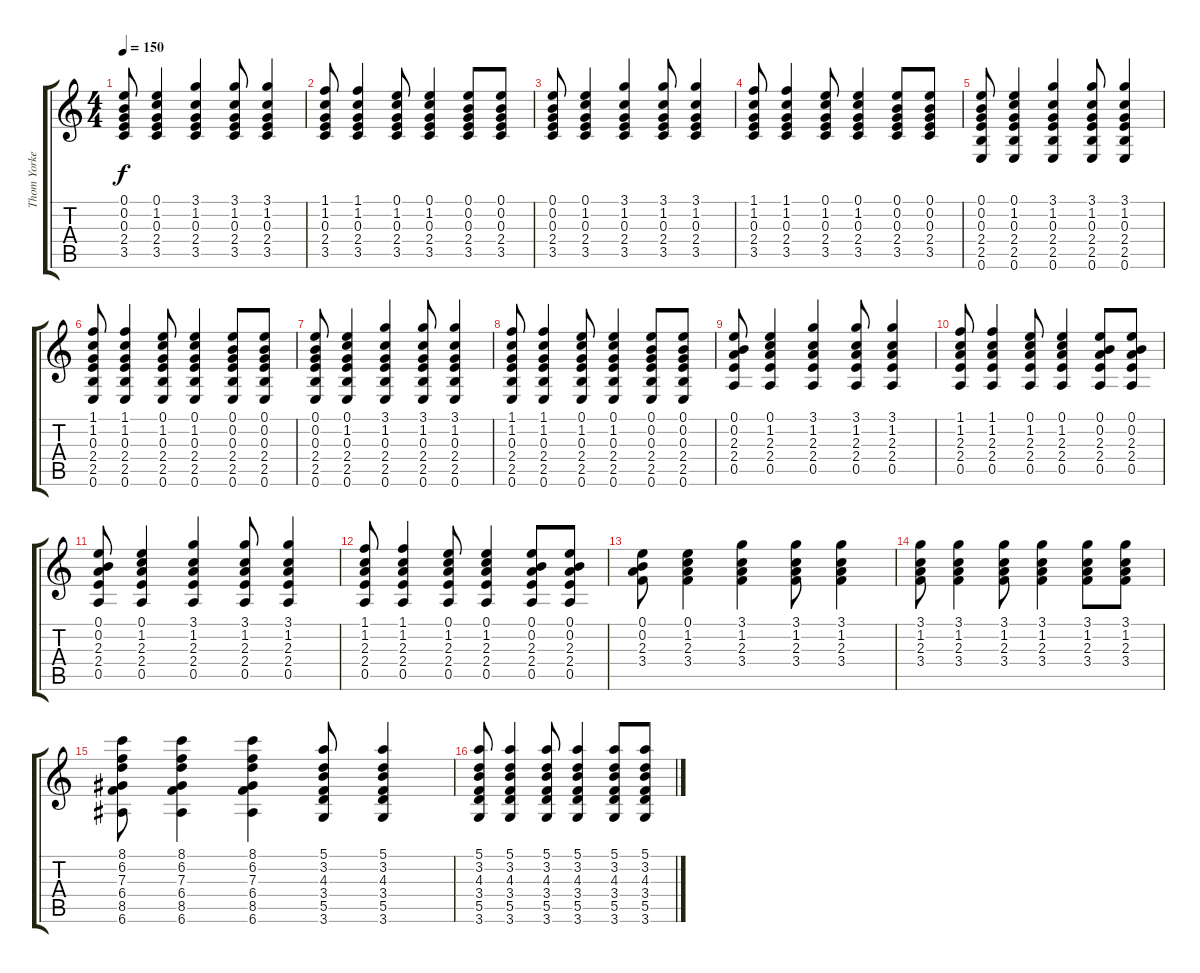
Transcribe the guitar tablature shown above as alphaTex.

\track ("Thom Yorke" "Thom Yorke") {instrument acousticguitarnylon}
\staff {score tabs}
\tuning (E4 B3 G3 D3 A2 E2) {hide}
\ts (4 4)
\tempo 150
\clef g2
\ks c
(0.1 0.2 0.3 2.4 3.5).8{dy f} (0.1 1.2 0.3 2.4 3.5).4 (3.1 1.2 0.3 2.4 3.5).4 (3.1 1.2 0.3 2.4 3.5).8 (3.1 1.2 0.3 2.4 3.5).4 |
(1.1 1.2 0.3 2.4 3.5).8 (1.1 1.2 0.3 2.4 3.5).4 (0.1 1.2 0.3 2.4 3.5).8 (0.1 1.2 0.3 2.4 3.5).4 (0.1 0.2 0.3 2.4 3.5).8 (0.1 0.2 0.3 2.4 3.5).8 |
(0.1 0.2 0.3 2.4 3.5).8 (0.1 1.2 0.3 2.4 3.5).4 (3.1 1.2 0.3 2.4 3.5).4 (3.1 1.2 0.3 2.4 3.5).8 (3.1 1.2 0.3 2.4 3.5).4 |
(1.1 1.2 0.3 2.4 3.5).8 (1.1 1.2 0.3 2.4 3.5).4 (0.1 1.2 0.3 2.4 3.5).8 (0.1 1.2 0.3 2.4 3.5).4 (0.1 0.2 0.3 2.4 3.5).8 (0.1 0.2 0.3 2.4 3.5).8 |
(0.1 0.2 0.3 2.4 2.5 0.6).8 (0.1 1.2 0.3 2.4 2.5 0.6).4 (3.1 1.2 0.3 2.4 2.5 0.6).4 (3.1 1.2 0.3 2.4 2.5 0.6).8 (3.1 1.2 0.3 2.4 2.5 0.6).4 |
(1.1 1.2 0.3 2.4 2.5 0.6).8 (1.1 1.2 0.3 2.4 2.5 0.6).4 (0.1 1.2 0.3 2.4 2.5 0.6).8 (0.1 1.2 0.3 2.4 2.5 0.6).4 (0.1 0.2 0.3 2.4 2.5 0.6).8 (0.1 0.2 0.3 2.4 2.5 0.6).8 |
(0.1 0.2 0.3 2.4 2.5 0.6).8 (0.1 1.2 0.3 2.4 2.5 0.6).4 (3.1 1.2 0.3 2.4 2.5 0.6).4 (3.1 1.2 0.3 2.4 2.5 0.6).8 (3.1 1.2 0.3 2.4 2.5 0.6).4 |
(1.1 1.2 0.3 2.4 2.5 0.6).8 (1.1 1.2 0.3 2.4 2.5 0.6).4 (0.1 1.2 0.3 2.4 2.5 0.6).8 (0.1 1.2 0.3 2.4 2.5 0.6).4 (0.1 0.2 0.3 2.4 2.5 0.6).8 (0.1 0.2 0.3 2.4 2.5 0.6).8 |
(0.1 0.2 2.3 2.4 0.5).8 (0.1 1.2 2.3 2.4 0.5).4 (3.1 1.2 2.3 2.4 0.5).4 (3.1 1.2 2.3 2.4 0.5).8 (3.1 1.2 2.3 2.4 0.5).4 |
(1.1 1.2 2.3 2.4 0.5).8 (1.1 1.2 2.3 2.4 0.5).4 (0.1 1.2 2.3 2.4 0.5).8 (0.1 1.2 2.3 2.4 0.5).4 (0.1 0.2 2.3 2.4 0.5).8 (0.1 0.2 2.3 2.4 0.5).8 |
(0.1 0.2 2.3 2.4 0.5).8 (0.1 1.2 2.3 2.4 0.5).4 (3.1 1.2 2.3 2.4 0.5).4 (3.1 1.2 2.3 2.4 0.5).8 (3.1 1.2 2.3 2.4 0.5).4 |
(1.1 1.2 2.3 2.4 0.5).8 (1.1 1.2 2.3 2.4 0.5).4 (0.1 1.2 2.3 2.4 0.5).8 (0.1 1.2 2.3 2.4 0.5).4 (0.1 0.2 2.3 2.4 0.5).8 (0.1 0.2 2.3 2.4 0.5).8 |
(0.1 0.2 2.3 3.4).8 (0.1 1.2 2.3 3.4).4 (3.1 1.2 2.3 3.4).4 (3.1 1.2 2.3 3.4).8 (3.1 1.2 2.3 3.4).4 |
(3.1 1.2 2.3 3.4).8 (3.1 1.2 2.3 3.4).4 (3.1 1.2 2.3 3.4).8 (3.1 1.2 2.3 3.4).4 (3.1 1.2 2.3 3.4).8 (3.1 1.2 2.3 3.4).8 |
(8.1 6.2 7.3 6.4 8.5 6.6).8 (8.1 6.2 7.3 6.4 8.5 6.6).4 (8.1 6.2 7.3 6.4 8.5 6.6).4 (5.1 3.2 4.3 3.4 5.5 3.6).8 (5.1 3.2 4.3 3.4 5.5 3.6).4 |
(5.1 3.2 4.3 3.4 5.5 3.6).8 (5.1 3.2 4.3 3.4 5.5 3.6).4 (5.1 3.2 4.3 3.4 5.5 3.6).8 (5.1 3.2 4.3 3.4 5.5 3.6).4 (5.1 3.2 4.3 3.4 5.5 3.6).8 (5.1 3.2 4.3 3.4 5.5 3.6).8
